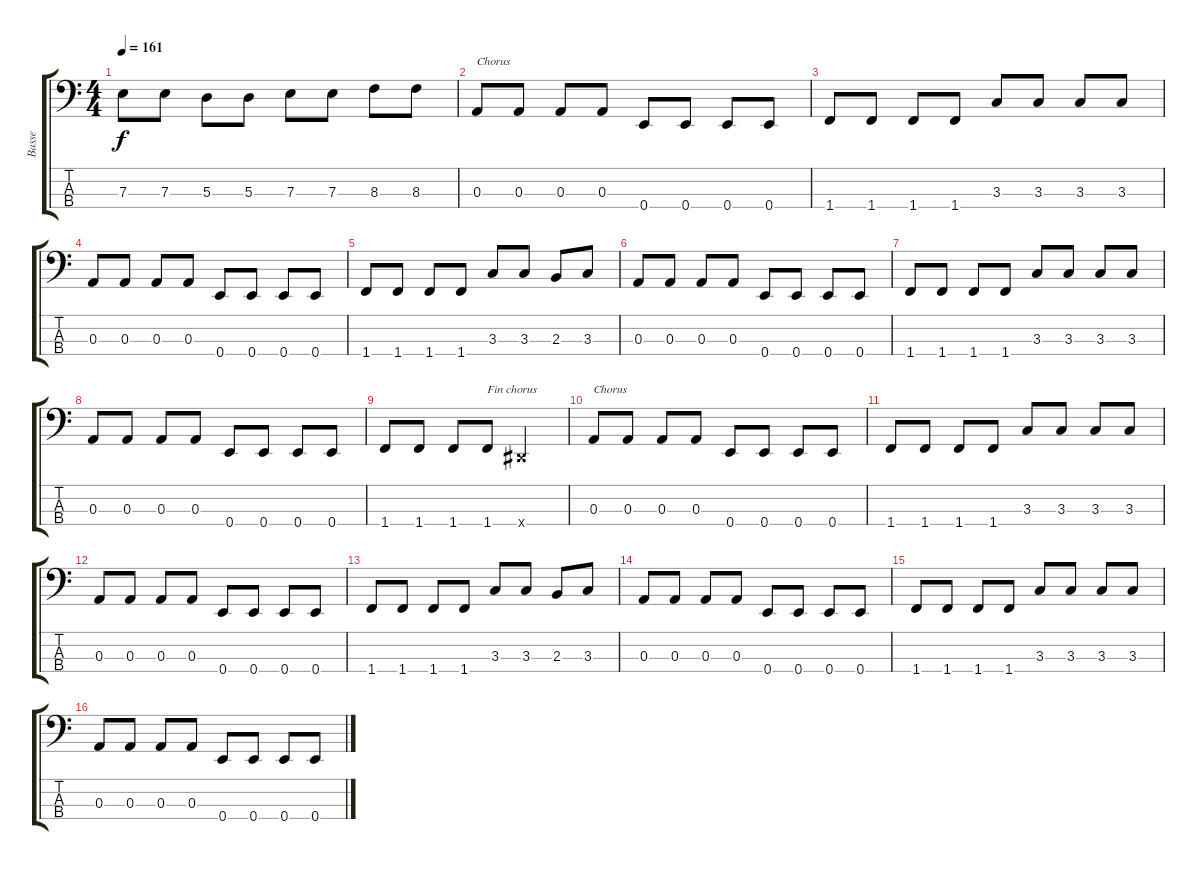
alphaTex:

\track ("Basse" "Basse") {instrument electricbassfinger}
\staff {score tabs}
\tuning (G2 D2 A1 E1) {hide}
\ts (4 4)
\tempo 161
\clef f4
\ks c
7.3.8{dy f} 7.3.8 5.3.8 5.3.8 7.3.8 7.3.8 8.3.8 8.3.8 |
0.3.8{txt "Chorus"} 0.3.8 0.3.8 0.3.8 0.4.8 0.4.8 0.4.8 0.4.8 |
1.4.8 1.4.8 1.4.8 1.4.8 3.3.8 3.3.8 3.3.8 3.3.8 |
0.3.8 0.3.8 0.3.8 0.3.8 0.4.8 0.4.8 0.4.8 0.4.8 |
1.4.8 1.4.8 1.4.8 1.4.8 3.3.8 3.3.8 2.3.8 3.3.8 |
0.3.8 0.3.8 0.3.8 0.3.8 0.4.8 0.4.8 0.4.8 0.4.8 |
1.4.8 1.4.8 1.4.8 1.4.8 3.3.8 3.3.8 3.3.8 3.3.8 |
0.3.8 0.3.8 0.3.8 0.3.8 0.4.8 0.4.8 0.4.8 0.4.8 |
1.4.8 1.4.8 1.4.8 1.4.8{txt "Fin chorus"} -1.4{x}.2 |
0.3.8{txt "Chorus"} 0.3.8 0.3.8 0.3.8 0.4.8 0.4.8 0.4.8 0.4.8 |
1.4.8 1.4.8 1.4.8 1.4.8 3.3.8 3.3.8 3.3.8 3.3.8 |
0.3.8 0.3.8 0.3.8 0.3.8 0.4.8 0.4.8 0.4.8 0.4.8 |
1.4.8 1.4.8 1.4.8 1.4.8 3.3.8 3.3.8 2.3.8 3.3.8 |
0.3.8 0.3.8 0.3.8 0.3.8 0.4.8 0.4.8 0.4.8 0.4.8 |
1.4.8 1.4.8 1.4.8 1.4.8 3.3.8 3.3.8 3.3.8 3.3.8 |
0.3.8 0.3.8 0.3.8 0.3.8 0.4.8 0.4.8 0.4.8 0.4.8
